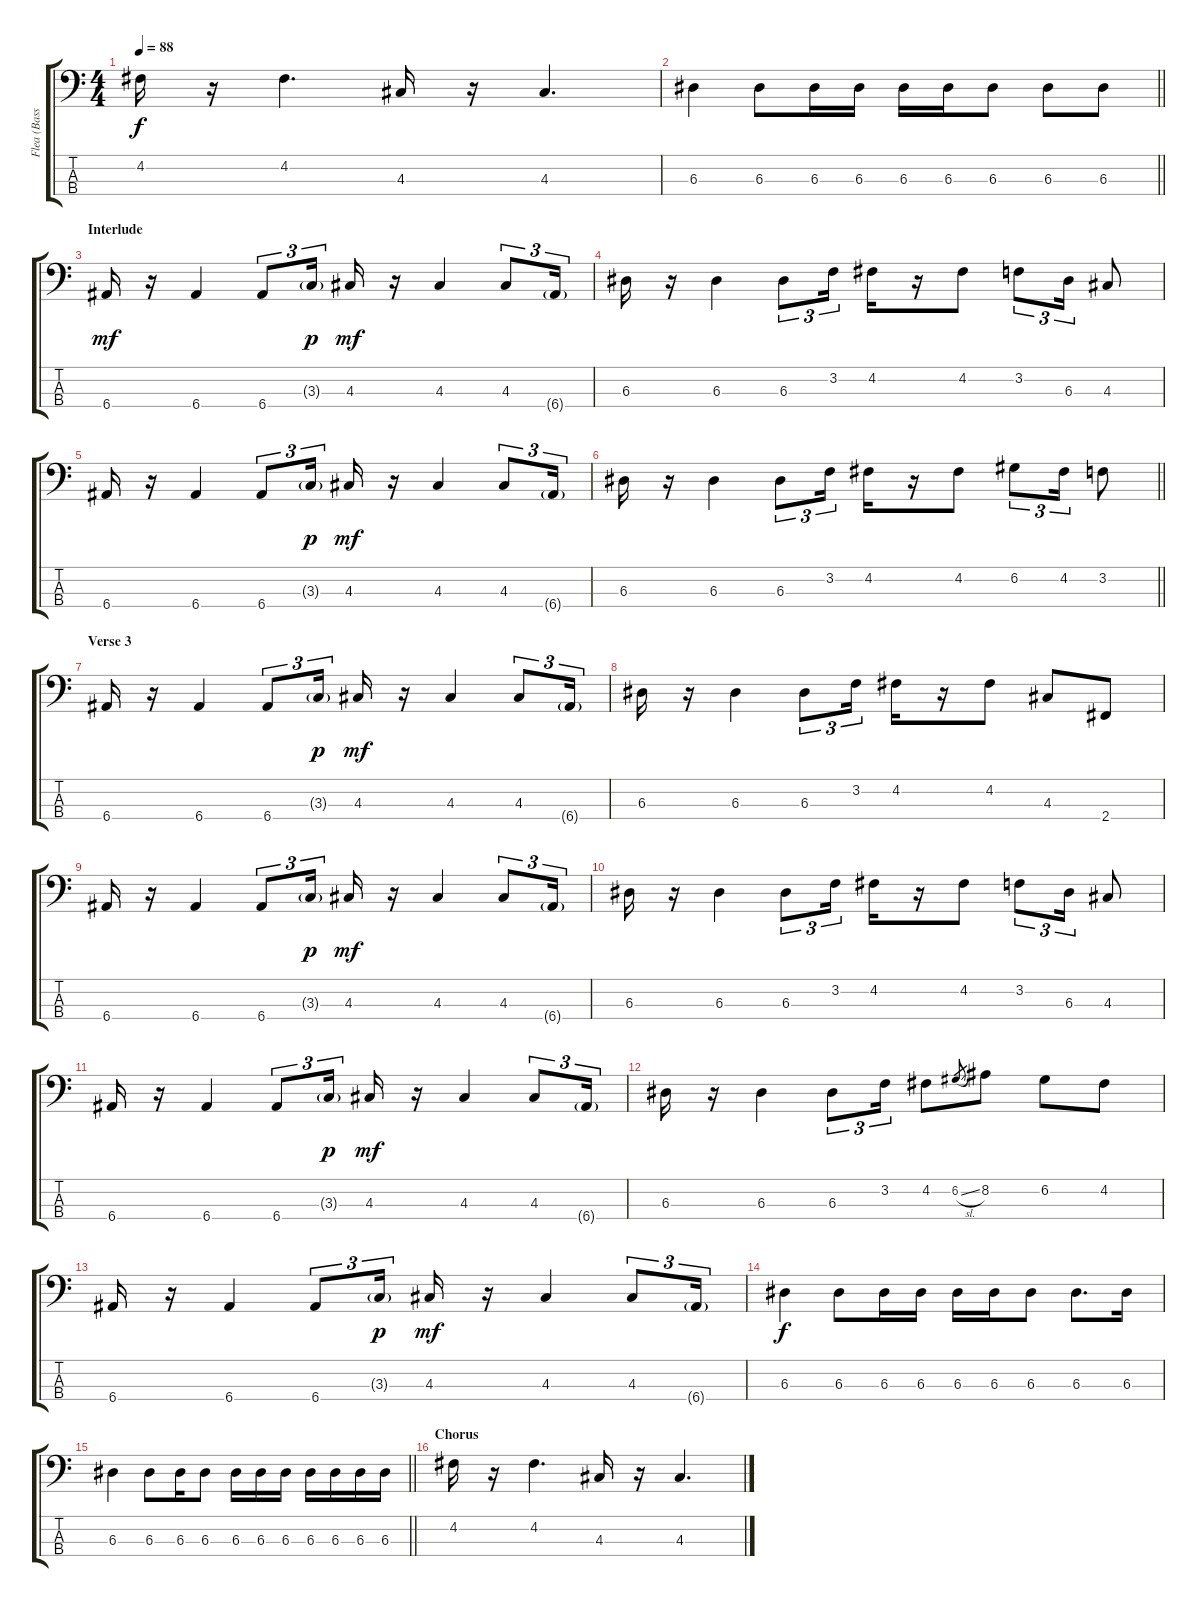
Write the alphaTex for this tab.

\track ("Flea (Bass)" "Flea (Bass") {instrument electricbassfinger}
\staff {score tabs}
\tuning (G2 D2 A1 E1) {hide}
\ts (4 4)
\tempo 88
\clef f4
\ks c
4.2.16{dy f} r.16 4.2.4{d} 4.3.16 r.16 4.3.4{d} |
\barLineRight lightlight
6.3.4 6.3.8 6.3.16 6.3.16 6.3.16 6.3.16 6.3.8 6.3.8 6.3.8 |
\section ("" "Interlude")
6.4.16{dy mf} r.16 6.4.4 6.4.8{tu (3 2)} 3.3{g}.16{tu (3 2) dy p} 4.3.16{dy mf} r.16 4.3.4 4.3.8{tu (3 2)} 6.4{g}.16{tu (3 2)} |
6.3.16 r.16 6.3.4 6.3.8{tu (3 2)} 3.2.16{tu (3 2)} 4.2.16 r.16 4.2.8 3.2.8{tu (3 2)} 6.3.16{tu (3 2)} 4.3.8 |
6.4.16 r.16 6.4.4 6.4.8{tu (3 2)} 3.3{g}.16{tu (3 2) dy p} 4.3.16{dy mf} r.16 4.3.4 4.3.8{tu (3 2)} 6.4{g}.16{tu (3 2)} |
\barLineRight lightlight
6.3.16 r.16 6.3.4 6.3.8{tu (3 2)} 3.2.16{tu (3 2)} 4.2.16 r.16 4.2.8 6.2.8{tu (3 2)} 4.2.16{tu (3 2)} 3.2.8 |
\section ("" "Verse 3")
6.4.16 r.16 6.4.4 6.4.8{tu (3 2)} 3.3{g}.16{tu (3 2) dy p} 4.3.16{dy mf} r.16 4.3.4 4.3.8{tu (3 2)} 6.4{g}.16{tu (3 2)} |
6.3.16 r.16 6.3.4 6.3.8{tu (3 2)} 3.2.16{tu (3 2)} 4.2.16 r.16 4.2.8 4.3.8 2.4.8 |
6.4.16 r.16 6.4.4 6.4.8{tu (3 2)} 3.3{g}.16{tu (3 2) dy p} 4.3.16{dy mf} r.16 4.3.4 4.3.8{tu (3 2)} 6.4{g}.16{tu (3 2)} |
6.3.16 r.16 6.3.4 6.3.8{tu (3 2)} 3.2.16{tu (3 2)} 4.2.16 r.16 4.2.8 3.2.8{tu (3 2)} 6.3.16{tu (3 2)} 4.3.8 |
6.4.16 r.16 6.4.4 6.4.8{tu (3 2)} 3.3{g}.16{tu (3 2) dy p} 4.3.16{dy mf} r.16 4.3.4 4.3.8{tu (3 2)} 6.4{g}.16{tu (3 2)} |
6.3.16 r.16 6.3.4 6.3.8{tu (3 2)} 3.2.16{tu (3 2)} 4.2.8 6.2{sl}.8{gr} 8.2.8 6.2.8 4.2.8 |
6.4.16 r.16 6.4.4 6.4.8{tu (3 2)} 3.3{g}.16{tu (3 2) dy p} 4.3.16{dy mf} r.16 4.3.4 4.3.8{tu (3 2)} 6.4{g}.16{tu (3 2)} |
6.3.4{dy f} 6.3.8 6.3.16 6.3.16 6.3.16 6.3.16 6.3.8 6.3.8{d} 6.3.16 |
\barLineRight lightlight
6.3.4 6.3.8 6.3.16 6.3.8 6.3.16 6.3.16 6.3.16 6.3.16 6.3.16 6.3.16 6.3.16 |
\section ("" "Chorus")
4.2.16 r.16 4.2.4{d} 4.3.16 r.16 4.3.4{d}
